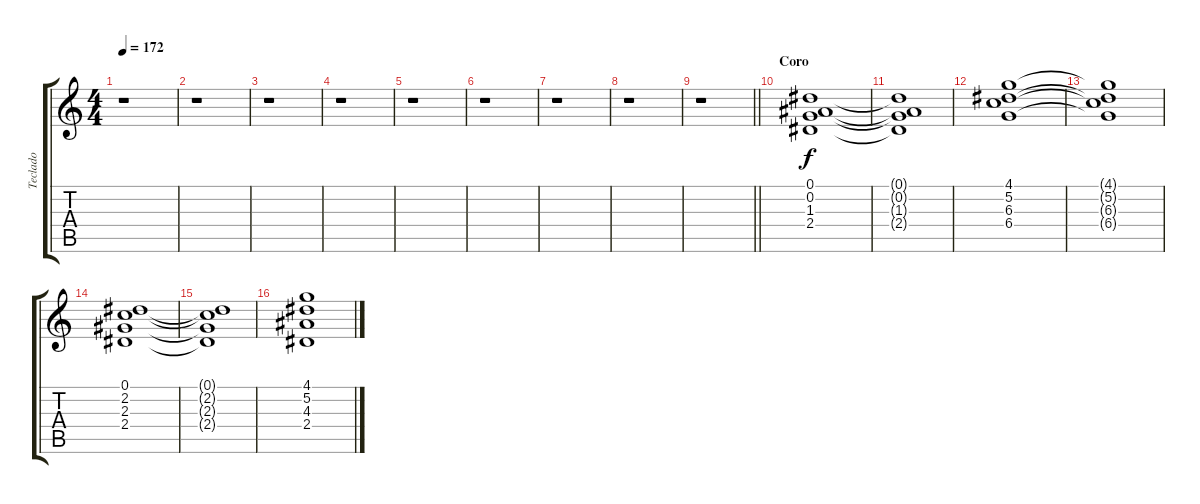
\track ("Teclado" "Teclado") {instrument synthstrings2}
\staff {score tabs}
\tuning (Eb5 Bb4 Gb4 Db4 Ab3 Eb3) {hide}
\ts (4 4)
\tempo 172
\clef g2
\ks c
r.1{dy f} |
r.1 |
r.1 |
r.1 |
r.1 |
r.1 |
r.1 |
r.1 |
\barLineRight lightlight
r.1 |
\section ("" "Coro")
(0.1 0.2 1.3 2.4).1 |
(0.1{t} 0.2{t} 1.3{t} 2.4{t}).1 |
(4.1 5.2 6.3 6.4).1 |
(4.1{t} 5.2{t} 6.3{t} 6.4{t}).1 |
(0.1 2.2 2.3 2.4).1 |
(0.1{t} 2.2{t} 2.3{t} 2.4{t}).1 |
(4.1 5.2 4.3 2.4).1
